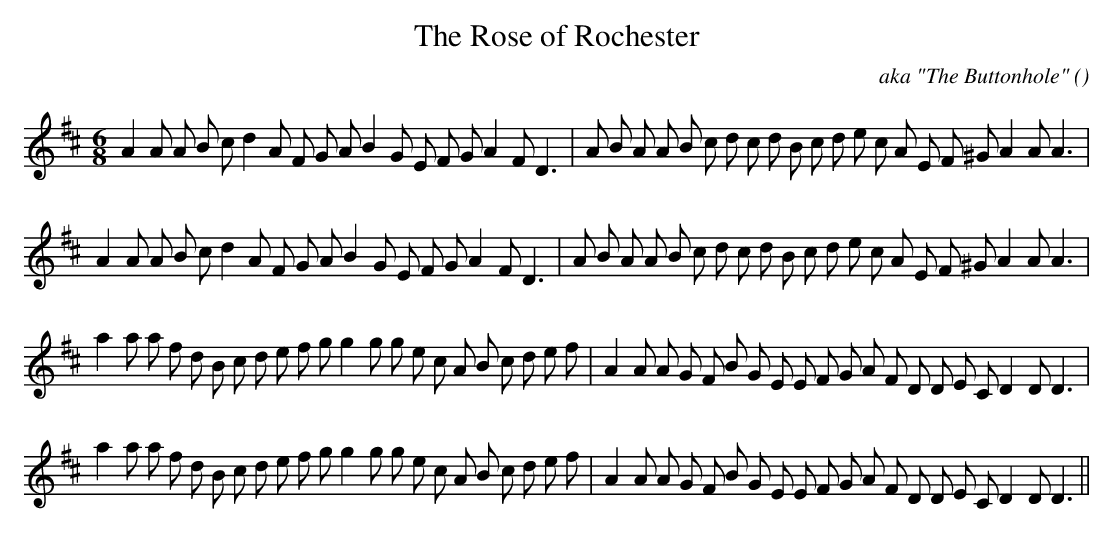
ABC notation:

X:1
T: The Rose of Rochester
C:aka "The Buttonhole"
O:
M:6/8
K:D
K:D
M:6/8
L:1/16
A4 A2 A2 B2 c2 d4 A2 F2 G2 A2 B4 G2 E2 F2 G2 A4 F2 D6 |A2 B2 A2 A2 B2 c2 d2 c2 d2 B2 c2 d2 e2 c2 A2 E2 F2 ^G2 A4 A2 A6 |
A4 A2 A2 B2 c2 d4 A2 F2 G2 A2 B4 G2 E2 F2 G2 A4 F2 D6 |A2 B2 A2 A2 B2 c2 d2 c2 d2 B2 c2 d2 e2 c2 A2 E2 F2 ^G2 A4 A2 A6 |
a4 a2 a2 f2 d2 B2 c2 d2 e2 f2 g2 g4 g2 g2 e2 c2 A2 B2 c2 d2 e2 f2 |A4 A2 A2 G2 F2 B2 G2 E2 E2 F2 G2 A2 F2 D2 D2 E2 C2 D4 D2 D6 |
a4 a2 a2 f2 d2 B2 c2 d2 e2 f2 g2 g4 g2 g2 e2 c2 A2 B2 c2 d2 e2 f2 |A4 A2 A2 G2 F2 B2 G2 E2 E2 F2 G2 A2 F2 D2 D2 E2 C2 D4 D2 D6 ||
